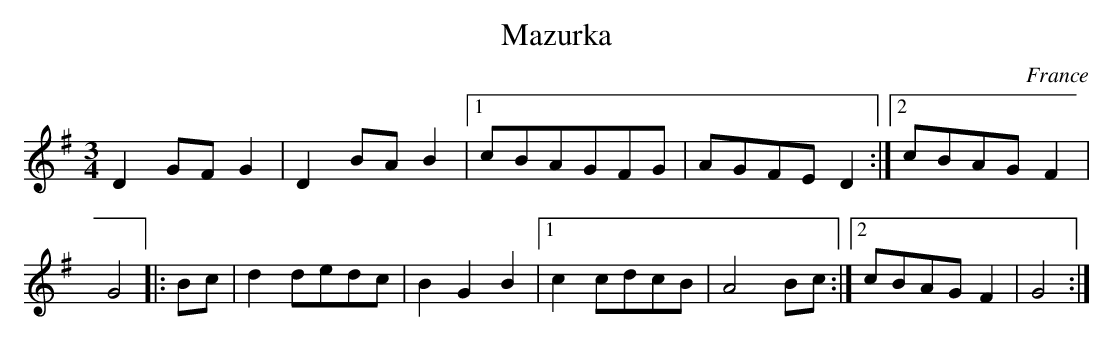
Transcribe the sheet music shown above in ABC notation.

X:1
T:Mazurka
M:3/4
O:France
K:G
D2GFG2|D2BAB2\
|1 cBAGFG|AGFED2 :|2 cBAGF2|G4||\
|:Bc|d2dedc|B2G2B2\
|1 c2cdcB|A4Bc:|2 cBAGF2|G4:|
